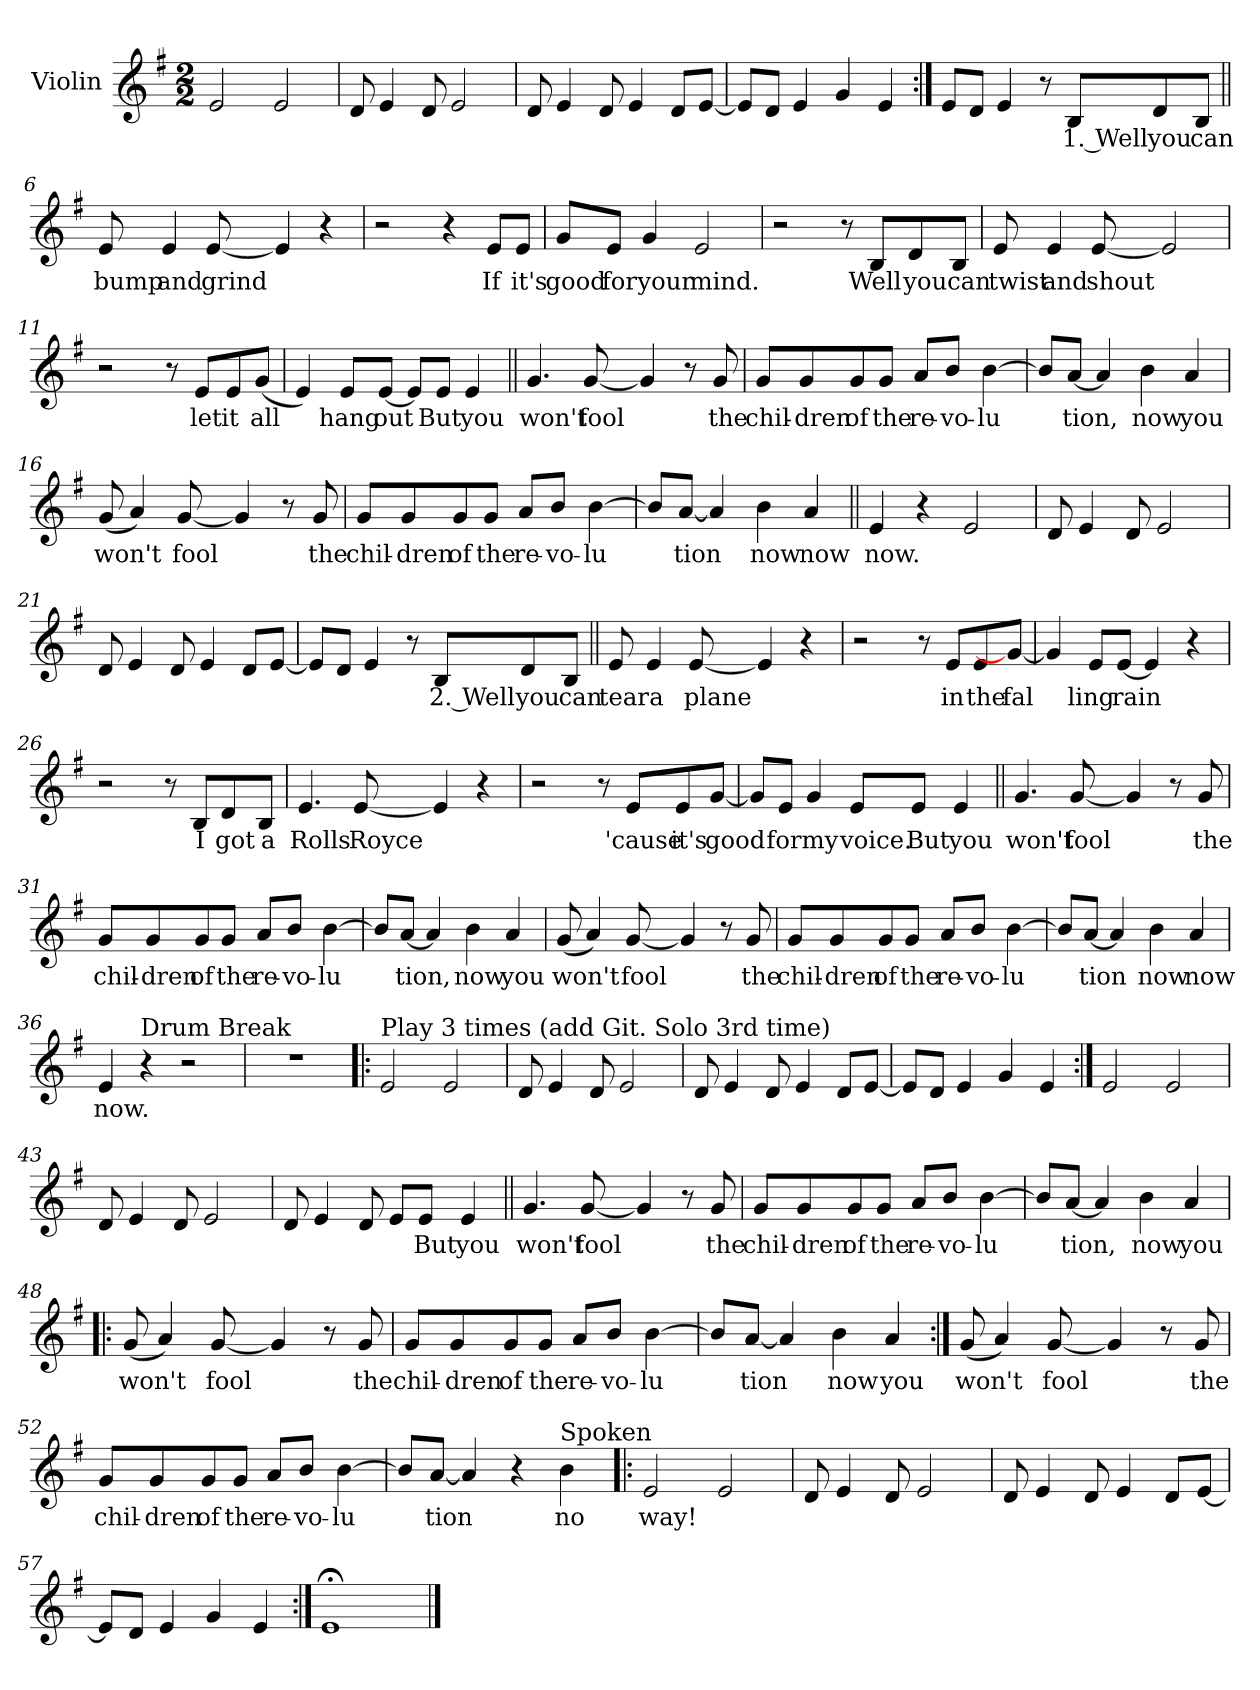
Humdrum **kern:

**kern	**text
*part1	*part1
*staff1	*staff1
*I"Violin	*
*I'Vln	*
*clefG2	*
*k[f#]	*
*G:	*
*M2/2	*
=1	=1
2e/	.
2e/	.
=2	=2
8d/	.
4e/	.
8d/	.
2e/	.
=3	=3
8d/	.
4e/	.
8d/	.
4e/	.
8d/L	.
[8e/J	.
=4	=4
8e/L]	.
8d/J	.
4e/	.
4g/	.
4e/	.
=5:|!	=5:|!
8e/L	.
8d/J	.
4e/	.
8r	.
8B/L	1. Well
8d/	you
8B/J	can
!!LO:LB:g=z
=6||	=6||
8e/	bump
4e/	and
[8e/	grind
4e/]	.
4r	.
=7	=7
2r	.
4r	.
8e/L	If
8e/J	it's
=8	=8
8g/L	good
8e/J	for
4g/	your
2e/	mind.
=9	=9
2r	.
8r	.
8B/L	Well
8d/	you
8B/J	can
!!LO:LB:g=z
=10	=10
8e/	twist
4e/	and
[8e/	shout
2e/]	.
=11	=11
2r	.
8r	.
8e/L	let
8e/	it
(8g/J	all
=12	=12
4e/)	.
8e/L	hang
[8e/J	out
8e/L]	.
8e/J	But
4e/	you
!!LO:LB:g=z
=13||	=13||
4.g/	won't
[8g/	fool
4g/]	.
8r	.
8g/	the
=14	=14
8g/L	chil-
8g/	-dren
8g/	of
8g/J	the
8a/L	re-
8b/J	-vo-
[4b\	-lu
=15	=15
8b/L]	.
[8a/J	tion,
4a/]	.
4b\	now
4a/	you
!!LO:LB:g=z
=16	=16
(8g/	won't
4a/)	.
[8g/	fool
4g/]	.
8r	.
8g/	the
=17	=17
8g/L	chil-
8g/	-dren
8g/	of
8g/J	the
8a/L	re-
8b/J	-vo-
[4b\	-lu
=18	=18
8b/L]	.
[8a/J	tion
4a/]	.
4b\	now
4a/	now
!!LO:LB:g=z
=19||	=19||
4e/	now.
4r	.
2e/	.
=20	=20
8d/	.
4e/	.
8d/	.
2e/	.
=21	=21
8d/	.
4e/	.
8d/	.
4e/	.
8d/L	.
[8e/J	.
=22	=22
8e/L]	.
8d/J	.
4e/	.
8r	.
8B/L	2. Well
8d/	you
8B/J	can
!!LO:LB:g=z
=23||	=23||
8e/	tear
4e/	a
[8e/	plane
4e/]	.
4r	.
=24	=24
2r	.
8r	.
8e/L	in
8e/	the
8g/J_	fal
=25	=25
4g/]	.
8e/L	ling
[8e/J	rain
4e/]	.
4r	.
=26	=26
2r	.
8r	.
8B/L	I
8d/	got
8B/J	a
!!LO:LB:g=z
=27	=27
4.e/	Rolls
[8e/	Royce
4e/]	.
4r	.
=28	=28
2r	.
8r	.
8e/L	'cause
8e/	it's
[8g/J	good
=29	=29
8g/L]	.
8e/J	for
4g/	my
8e/L	voice.
8e/J	But
4e/	you
!!LO:LB:g=z
=30||	=30||
4.g/	won't
[8g/	fool
4g/]	.
8r	.
8g/	the
=31	=31
8g/L	chil-
8g/	-dren
8g/	of
8g/J	the
8a/L	re-
8b/J	-vo-
[4b\	-lu
=32	=32
8b/L]	.
[8a/J	tion,
4a/]	.
4b\	now
4a/	you
!!LO:LB:g=z
=33	=33
(8g/	won't
4a/)	.
[8g/	fool
4g/]	.
8r	.
8g/	the
=34	=34
8g/L	chil-
8g/	-dren
8g/	of
8g/J	the
8a/L	re-
8b/J	-vo-
[4b\	-lu
=35	=35
8b/L]	.
[8a/J	tion
4a/]	.
4b\	now
4a/	now
=36	=36
4e/	now.
!LO:TX:a:t=Drum Break	!
4r	.
2r	.
=37	=37
1r	.
!!LO:PB:g=z
=38!|:	=38!|:
!LO:TX:a:t=Play 3 times (add Git. Solo 3rd time)	!
2e/	.
2e/	.
=39	=39
8d/	.
4e/	.
8d/	.
2e/	.
=40	=40
8d/	.
4e/	.
8d/	.
4e/	.
8d/L	.
[8e/J	.
=41	=41
8e/L]	.
8d/J	.
4e/	.
4g/	.
4e/	.
!!LO:LB:g=z
=42:|!	=42:|!
2e/	.
2e/	.
=43	=43
8d/	.
4e/	.
8d/	.
2e/	.
=44	=44
8d/	.
4e/	.
8d/	.
8e/L	.
8e/J	But
4e/	you
!!LO:LB:g=z
=45||	=45||
4.g/	won't
[8g/	fool
4g/]	.
8r	.
8g/	the
=46	=46
8g/L	chil-
8g/	-dren
8g/	of
8g/J	the
8a/L	re-
8b/J	-vo-
[4b\	-lu
=47	=47
8b/L]	.
[8a/J	tion,
4a/]	.
4b\	now
4a/	you
!!LO:LB:g=z
=48!|:	=48!|:
(8g/	won't
4a/)	.
[8g/	fool
4g/]	.
8r	.
8g/	the
=49	=49
8g/L	chil-
8g/	-dren
8g/	of
8g/J	the
8a/L	re-
8b/J	-vo-
[4b\	-lu
=50	=50
8b/L]	.
[8a/J	tion
4a/]	.
4b\	now
4a/	you
!!LO:LB:g=z
=51:|!	=51:|!
(8g/	won't
4a/)	.
[8g/	fool
4g/]	.
8r	.
8g/	the
=52	=52
8g/L	chil-
8g/	-dren
8g/	of
8g/J	the
8a/L	re-
8b/J	-vo-
[4b\	-lu
=53	=53
8b/L]	.
[8a/J	tion
4a/]	.
4r	.
!LO:TX:a:t=Spoken	!
4b\	no
!!LO:LB:g=z
=54!|:	=54!|:
2e/	way!
2e/	.
=55	=55
8d/	.
4e/	.
8d/	.
2e/	.
=56	=56
8d/	.
4e/	.
8d/	.
4e/	.
8d/L	.
[8e/J	.
=57	=57
8e/L]	.
8d/J	.
4e/	.
4g/	.
4e/	.
=58:|!	=58:|!
1e;<	.
==	==
*-	*-
